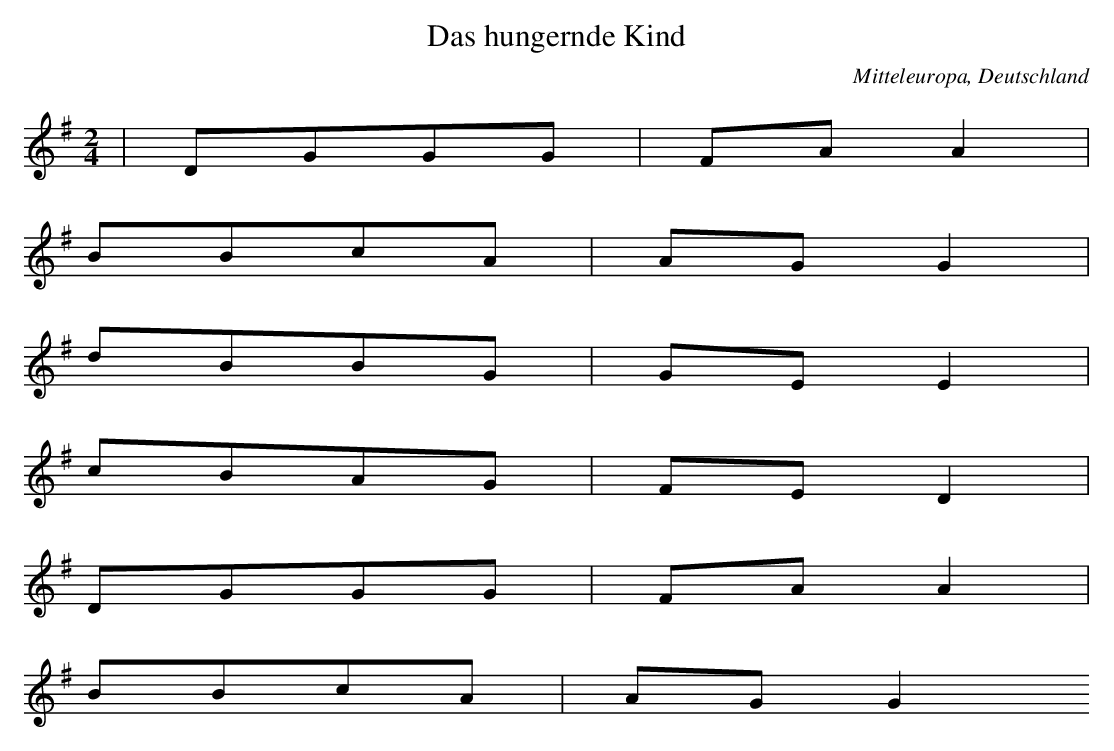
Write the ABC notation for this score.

X:1
T: Das hungernde Kind
O: Mitteleuropa, Deutschland
M: 2/4
L: 1/8
K: G
 | DGGG | FAA2 |
BBcA | AGG2 |
dBBG | GEE2 |
cBAG | FED2 |
DGGG | FAA2 |
BBcA | AGG2
